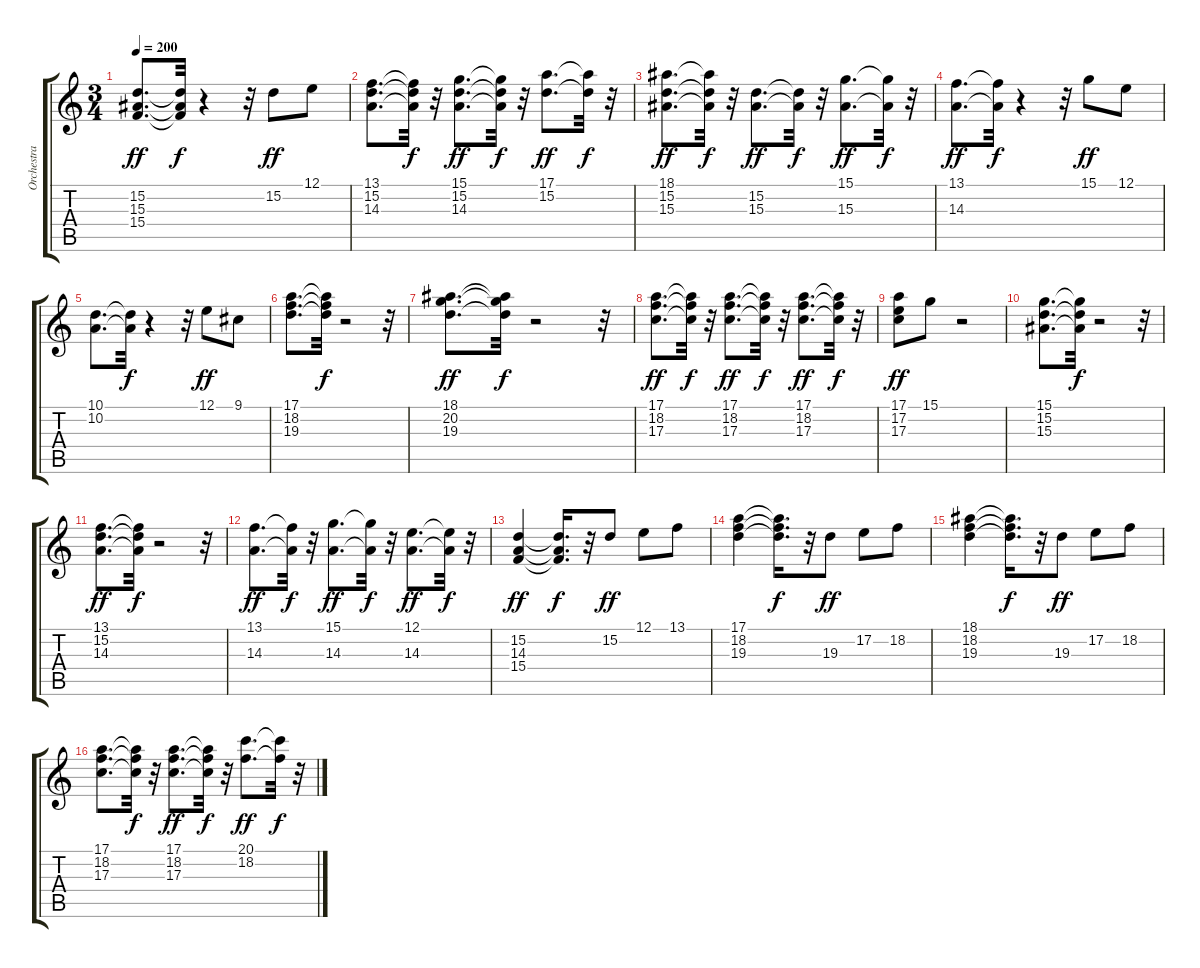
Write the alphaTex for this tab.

\track ("Orchestra" "Orchestra") {instrument stringensemble1}
\staff {score tabs}
\tuning (E4 B3 G3 D3 A2 E2) {hide}
\ts (3 4)
\tempo 200
\clef g2
\ks c
(15.2 15.3 15.4).8{d dy ff} (15.2{t} 15.3{t} 15.4{t}).32{dy f} r.4 r.32 15.2.8{dy ff} 12.1.8 |
(13.1 15.2 14.3).8{d} (13.1{t} 15.2{t} 14.3{t}).32{dy f} r.32 (15.1 15.2 14.3).8{d dy ff} (15.1{t} 15.2{t} 14.3{t}).32{dy f} r.32 (17.1 15.2).8{d dy ff} (17.1{t} 15.2{t}).32{dy f} r.32 |
(18.1 15.2 15.3).8{d dy ff} (18.1{t} 15.2{t} 15.3{t}).32{dy f} r.32 (15.2 15.3).8{d dy ff} (15.2{t} 15.3{t}).32{dy f} r.32 (15.1 15.3).8{d dy ff} (15.1{t} 15.3{t}).32{dy f} r.32 |
(13.1 14.3).8{d dy ff} (13.1{t} 14.3{t}).32{dy f} r.4 r.32 15.1.8{dy ff} 12.1.8 |
(10.1 10.2).8{d} (10.1{t} 10.2{t}).32{dy f} r.4 r.32 12.1.8{dy ff} 9.1.8 |
(17.1 18.2 19.3).8{d} (17.1{t} 18.2{t} 19.3{t}).32{dy f} r.2 r.32 |
(18.1 20.2 19.3).8{d dy ff} (18.1{t} 20.2{t} 19.3{t}).32{dy f} r.2 r.32 |
(17.1 18.2 17.3).8{d dy ff} (17.1{t} 18.2{t} 17.3{t}).32{dy f} r.32 (17.1 18.2 17.3).8{d dy ff} (17.1{t} 18.2{t} 17.3{t}).32{dy f} r.32 (17.1 18.2 17.3).8{d dy ff} (17.1{t} 18.2{t} 17.3{t}).32{dy f} r.32 |
(17.1 17.2 17.3).8{dy ff} 15.1.8 r.2 |
(15.1 15.2 15.3).8{d} (15.1{t} 15.2{t} 15.3{t}).32{dy f} r.2 r.32 |
(13.1 15.2 14.3).8{d dy ff} (13.1{t} 15.2{t} 14.3{t}).32{dy f} r.2 r.32 |
(13.1 14.3).8{d dy ff} (13.1{t} 14.3{t}).32{dy f} r.32 (15.1 14.3).8{d dy ff} (15.1{t} 14.3{t}).32{dy f} r.32 (12.1 14.3).8{d dy ff} (12.1{t} 14.3{t}).32{dy f} r.32 |
(15.2 14.3 15.4).4{dy ff} (15.2{t} 14.3{t} 15.4{t}).16{d dy f} r.32 15.2.8{dy ff} 12.1.8 13.1.8 |
(17.1 18.2 19.3).4 (17.1{t} 18.2{t} 19.3{t}).16{d dy f} r.32 19.3.8{dy ff} 17.2.8 18.2.8 |
(18.1 18.2 19.3).4 (18.1{t} 18.2{t} 19.3{t}).16{d dy f} r.32 19.3.8{dy ff} 17.2.8 18.2.8 |
(17.1 18.2 17.3).8{d} (17.1{t} 18.2{t} 17.3{t}).32{dy f} r.32 (17.1 18.2 17.3).8{d dy ff} (17.1{t} 18.2{t} 17.3{t}).32{dy f} r.32 (20.1 18.2).8{d dy ff} (20.1{t} 18.2{t}).32{dy f} r.32
